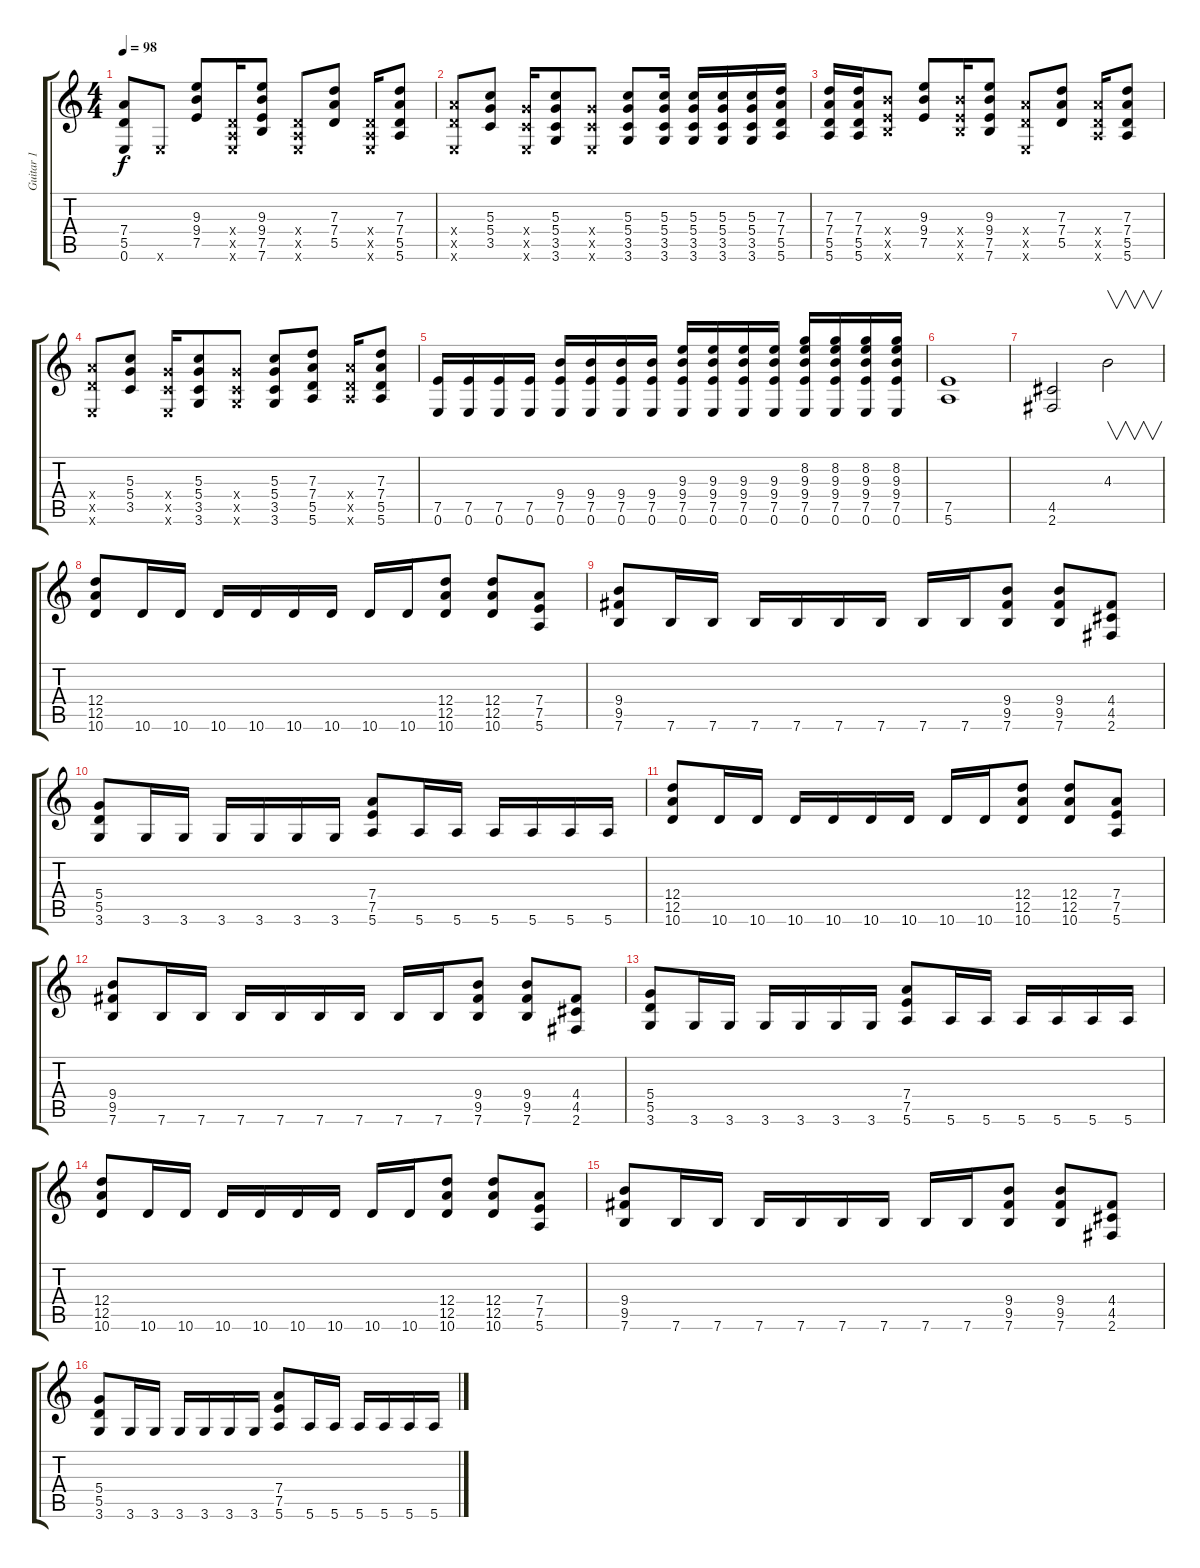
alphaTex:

\track ("Guitar 1" "Guitar 1") {instrument distortionguitar}
\staff {score tabs}
\tuning (E4 B3 G3 D3 A2 E2) {hide}
\ts (4 4)
\tempo 98
\clef g2
\ks c
(7.4 5.5 0.6).8{dy f} 0.6{x}.8 (9.3 9.4 7.5).8 (0.4{x} 0.5{x} 0.6{x}).16 (9.3 9.4 7.5 7.6).8 (0.4{x} 0.5{x} 0.6{x}).8 (7.3 7.4 5.5).8 (0.4{x} 0.5{x} 0.6{x}).16 (7.3 7.4 5.5 5.6).8 |
(7.4{x} 5.5{x} 0.6{x}).8 (5.3 5.4 3.5).8 (5.4{x} 3.5{x} 0.6{x}).16 (5.3 5.4 3.5 3.6).8 (5.4{x} 3.5{x} 0.6{x}).8 (5.3 5.4 3.5 3.6).8 (5.3 5.4 3.5 3.6).16 (5.3 5.4 3.5 3.6).16 (5.3 5.4 3.5 3.6).16 (5.3 5.4 3.5 3.6).16 (7.3 7.4 5.5 5.6).16 |
(7.3 7.4 5.5 5.6).16 (7.3 7.4 5.5 5.6).16 (9.4{x} 7.5{x} 7.6{x}).8 (9.3 9.4 7.5).8 (9.4{x} 7.5{x} 7.6{x}).16 (9.3 9.4 7.5 7.6).8 (7.4{x} 5.5{x} 0.6{x}).8 (7.3 7.4 5.5).8 (7.4{x} 5.5{x} 5.6{x}).16 (7.3 7.4 5.5 5.6).8 |
(7.4{x} 5.5{x} 0.6{x}).8 (5.3 5.4 3.5).8 (5.4{x} 3.5{x} 0.6{x}).16 (5.3 5.4 3.5 3.6).8 (5.4{x} 3.5{x} 3.6{x}).8 (5.3 5.4 3.5 3.6).8 (7.3 7.4 5.5 5.6).8 (7.4{x} 5.5{x} 5.6{x}).16 (7.3 7.4 5.5 5.6).8 |
(7.5 0.6).16 (7.5 0.6).16 (7.5 0.6).16 (7.5 0.6).16 (9.4 7.5 0.6).16 (9.4 7.5 0.6).16 (9.4 7.5 0.6).16 (9.4 7.5 0.6).16 (9.3 9.4 7.5 0.6).16 (9.3 9.4 7.5 0.6).16 (9.3 9.4 7.5 0.6).16 (9.3 9.4 7.5 0.6).16 (8.2 9.3 9.4 7.5 0.6).16 (8.2 9.3 9.4 7.5 0.6).16 (8.2 9.3 9.4 7.5 0.6).16 (8.2 9.3 9.4 7.5 0.6).16 |
(7.5 5.6).1 |
(4.5 2.6).2 4.3.2{v} |
(12.4 12.5 10.6).8 10.6.16 10.6.16 10.6.16 10.6.16 10.6.16 10.6.16 10.6.16 10.6.16 (12.4 12.5 10.6).8 (12.4 12.5 10.6).8 (7.4 7.5 5.6).8 |
(9.4 9.5 7.6).8 7.6.16 7.6.16 7.6.16 7.6.16 7.6.16 7.6.16 7.6.16 7.6.16 (9.4 9.5 7.6).8 (9.4 9.5 7.6).8 (4.4 4.5 2.6).8 |
(5.4 5.5 3.6).8 3.6.16 3.6.16 3.6.16 3.6.16 3.6.16 3.6.16 (7.4 7.5 5.6).8 5.6.16 5.6.16 5.6.16 5.6.16 5.6.16 5.6.16 |
(12.4 12.5 10.6).8 10.6.16 10.6.16 10.6.16 10.6.16 10.6.16 10.6.16 10.6.16 10.6.16 (12.4 12.5 10.6).8 (12.4 12.5 10.6).8 (7.4 7.5 5.6).8 |
(9.4 9.5 7.6).8 7.6.16 7.6.16 7.6.16 7.6.16 7.6.16 7.6.16 7.6.16 7.6.16 (9.4 9.5 7.6).8 (9.4 9.5 7.6).8 (4.4 4.5 2.6).8 |
(5.4 5.5 3.6).8 3.6.16 3.6.16 3.6.16 3.6.16 3.6.16 3.6.16 (7.4 7.5 5.6).8 5.6.16 5.6.16 5.6.16 5.6.16 5.6.16 5.6.16 |
(12.4 12.5 10.6).8 10.6.16 10.6.16 10.6.16 10.6.16 10.6.16 10.6.16 10.6.16 10.6.16 (12.4 12.5 10.6).8 (12.4 12.5 10.6).8 (7.4 7.5 5.6).8 |
(9.4 9.5 7.6).8 7.6.16 7.6.16 7.6.16 7.6.16 7.6.16 7.6.16 7.6.16 7.6.16 (9.4 9.5 7.6).8 (9.4 9.5 7.6).8 (4.4 4.5 2.6).8 |
(5.4 5.5 3.6).8 3.6.16 3.6.16 3.6.16 3.6.16 3.6.16 3.6.16 (7.4 7.5 5.6).8 5.6.16 5.6.16 5.6.16 5.6.16 5.6.16 5.6.16
